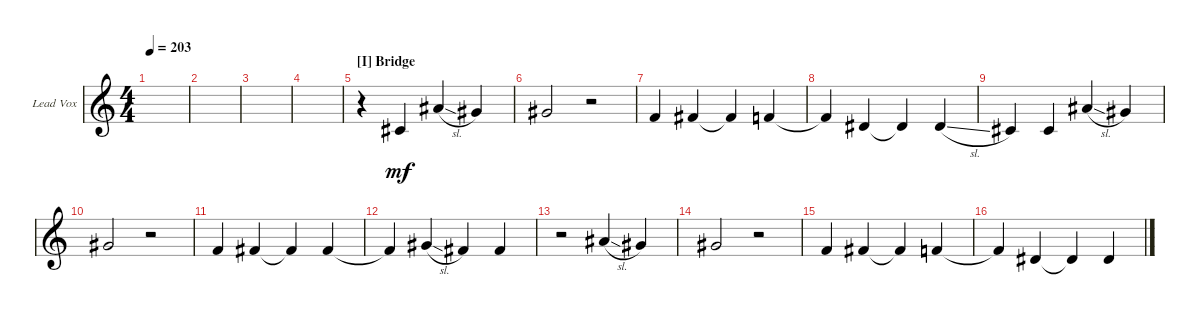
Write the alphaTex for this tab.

\defaultSystemsLayout 4
\bracketExtendMode groupsimilarinstruments
\firstSystemTrackNameOrientation horizontal
\otherSystemsTrackNameOrientation horizontal
\track ("Tim McIlrath - Vocals" "Lead Vox") {instrument overdrivenguitar}
\staff {score}
\tuning (Eb4 Bb3 Gb3 Db3 Ab2 Eb2)
\ts (4 4)
\tempo 203
\clef g2
\ks c
|
|
|
|
\section ("I" "Bridge")
r.4 0.4.4{dy mf} 4.3{sl}.4 2.3.4 |
2.3.2 r.2 |
4.4.4 5.4.4 5.4{t}.4 4.4.4 |
4.4{t}.4 2.4.4 2.4{t}.4 2.4{sl}.4 |
0.4.4 0.4.4 4.3{sl}.4 2.3.4 |
2.3.2 r.2 |
4.4.4 5.4.4 5.4{t}.4 5.4.4 |
5.4{t}.4 7.4{sl}.4 5.4.4 5.4.4 |
r.2 4.3{sl}.4 2.3.4 |
2.3.2 r.2 |
4.4.4 5.4.4 5.4{t}.4 4.4.4 |
4.4{t}.4 2.4.4 2.4{t}.4 2.4{sl}.4
